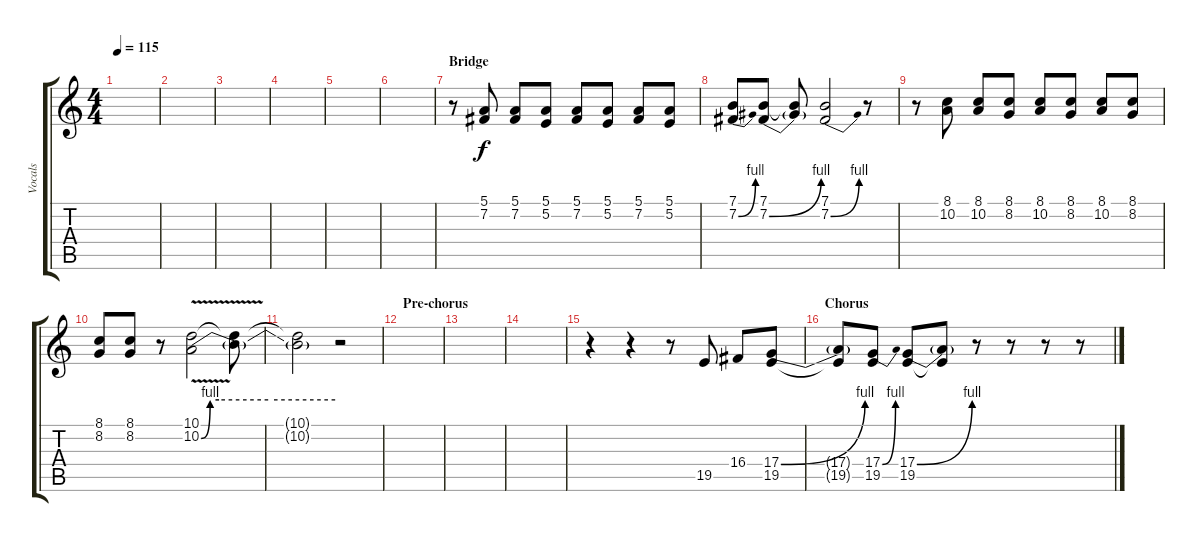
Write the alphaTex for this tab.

\track ("Vocals" "Vocals") {instrument lead2sawtooth}
\staff {score tabs}
\tuning (E4 B3 G3 D3 A2 E2) {hide}
\ts (4 4)
\tempo 115
\clef g2
\ks c
|
|
|
|
|
|
\section ("" "Bridge")
r.8 (5.1 7.2).8 (5.1 7.2).8 (5.1 5.2).8 (5.1 7.2).8 (5.1 5.2).8 (5.1 7.2).8 (5.1 5.2).8 |
(7.1 7.2{be (bend 0 0 60 4)}).8 (7.1 7.2{be (bend 0 0 60 4)}).8 (7.1{t} 7.2{t}).8 (7.1 7.2{be (bend 0 0 60 4)}).2 r.8 |
r.8 (8.1 10.2).8 (8.1 10.2).8 (8.1 8.2).8 (8.1 10.2).8 (8.1 8.2).8 (8.1 10.2).8 (8.1 8.2).8 |
(8.1 8.2).8 (8.1 8.2).8 r.8 (10.1 10.2{be (custom 0 0 4 4 8 4 30 4 60 4) v}).2 (10.1{t} 10.2{t}).8 |
(10.1{t} 10.2{t}).2 r.2 |
\section ("" "Pre-chorus")
|
|
|
r.4 r.4 r.8 19.5.8 16.4.8 (17.4{be (bend 0 0 60 4)} 19.5).8 |
\section ("" "Chorus")
(17.4{t} 19.5{t}).8 (17.4{be (bend 0 0 60 4)} 19.5).8 (17.4{be (bend 0 0 60 4)} 19.5).8 (17.4{t} 19.5{t}).8 r.8 r.8 r.8 r.8
